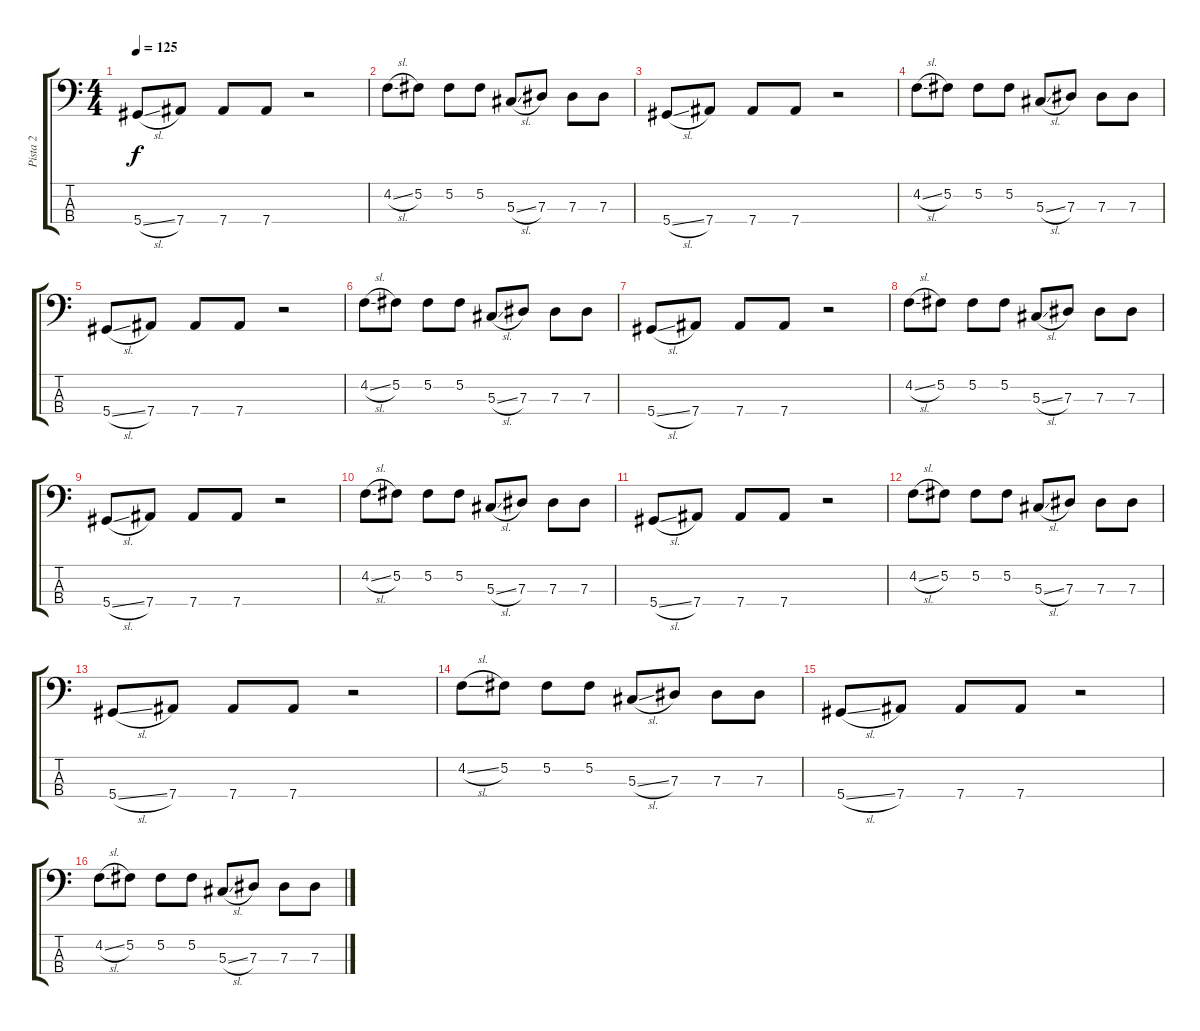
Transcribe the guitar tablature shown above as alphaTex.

\track ("Pista 2" "Pista 2") {instrument electricbassfinger}
\staff {score tabs}
\tuning (Gb2 Db2 Ab1 Eb1) {hide}
\ts (4 4)
\tempo 125
\clef f4
\ks c
5.4{sl}.8{dy f} 7.4.8 7.4.8 7.4.8 r.2 |
4.2{sl}.8 5.2.8 5.2.8 5.2.8 5.3{sl}.8 7.3.8 7.3.8 7.3.8 |
5.4{sl}.8 7.4.8 7.4.8 7.4.8 r.2 |
4.2{sl}.8 5.2.8 5.2.8 5.2.8 5.3{sl}.8 7.3.8 7.3.8 7.3.8 |
5.4{sl}.8 7.4.8 7.4.8 7.4.8 r.2 |
4.2{sl}.8 5.2.8 5.2.8 5.2.8 5.3{sl}.8 7.3.8 7.3.8 7.3.8 |
5.4{sl}.8 7.4.8 7.4.8 7.4.8 r.2 |
4.2{sl}.8 5.2.8 5.2.8 5.2.8 5.3{sl}.8 7.3.8 7.3.8 7.3.8 |
5.4{sl}.8 7.4.8 7.4.8 7.4.8 r.2 |
4.2{sl}.8 5.2.8 5.2.8 5.2.8 5.3{sl}.8 7.3.8 7.3.8 7.3.8 |
5.4{sl}.8 7.4.8 7.4.8 7.4.8 r.2 |
4.2{sl}.8 5.2.8 5.2.8 5.2.8 5.3{sl}.8 7.3.8 7.3.8 7.3.8 |
5.4{sl}.8 7.4.8 7.4.8 7.4.8 r.2 |
4.2{sl}.8 5.2.8 5.2.8 5.2.8 5.3{sl}.8 7.3.8 7.3.8 7.3.8 |
5.4{sl}.8 7.4.8 7.4.8 7.4.8 r.2 |
4.2{sl}.8 5.2.8 5.2.8 5.2.8 5.3{sl}.8 7.3.8 7.3.8 7.3.8
